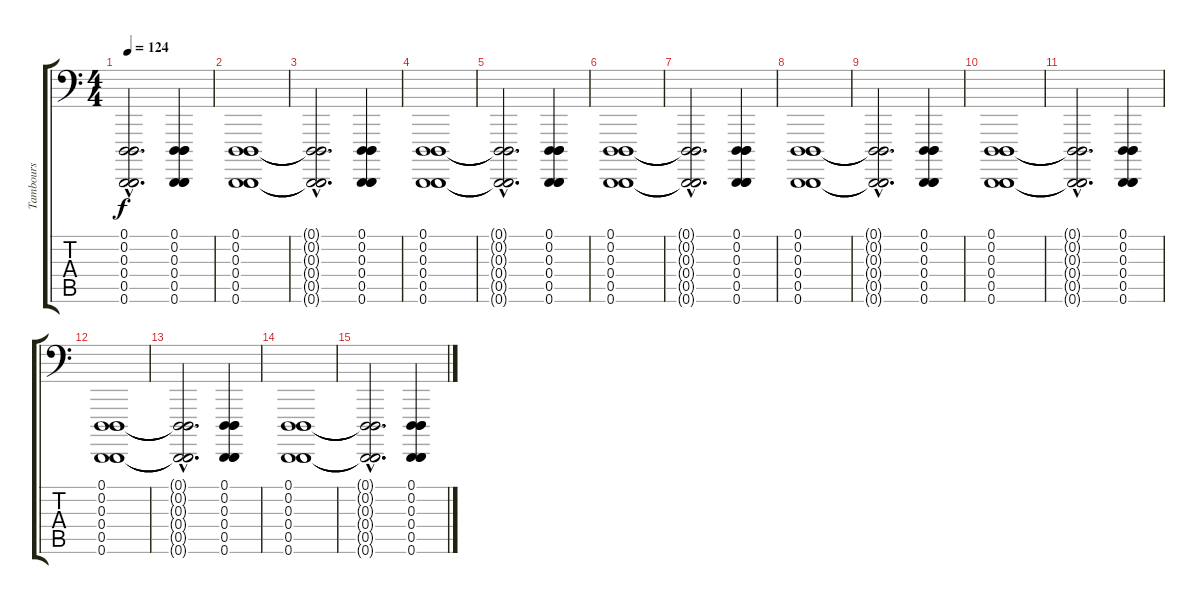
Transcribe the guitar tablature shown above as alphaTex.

\track ("Tambours" "Tambours") {instrument melodictom}
\staff {score tabs}
\tuning (D1 D1 D1 D0 D0 D0) {hide}
\ts (4 4)
\tempo 124
\clef f4
\ks c
(0.1{hac t} 0.2{hac t} 0.3{hac t} 0.4{hac t} 0.5{hac t} 0.6{hac t}).2{d dy f} (0.1 0.2 0.3 0.4 0.5 0.6).4 |
(0.1 0.2 0.3 0.4 0.5 0.6).1 |
(0.1{hac t} 0.2{hac t} 0.3{hac t} 0.4{hac t} 0.5{hac t} 0.6{hac t}).2{d} (0.1 0.2 0.3 0.4 0.5 0.6).4 |
(0.1 0.2 0.3 0.4 0.5 0.6).1 |
(0.1{hac t} 0.2{hac t} 0.3{hac t} 0.4{hac t} 0.5{hac t} 0.6{hac t}).2{d} (0.1 0.2 0.3 0.4 0.5 0.6).4 |
(0.1 0.2 0.3 0.4 0.5 0.6).1 |
(0.1{hac t} 0.2{hac t} 0.3{hac t} 0.4{hac t} 0.5{hac t} 0.6{hac t}).2{d} (0.1 0.2 0.3 0.4 0.5 0.6).4 |
(0.1 0.2 0.3 0.4 0.5 0.6).1 |
(0.1{hac t} 0.2{hac t} 0.3{hac t} 0.4{hac t} 0.5{hac t} 0.6{hac t}).2{d} (0.1 0.2 0.3 0.4 0.5 0.6).4 |
(0.1 0.2 0.3 0.4 0.5 0.6).1 |
(0.1{hac t} 0.2{hac t} 0.3{hac t} 0.4{hac t} 0.5{hac t} 0.6{hac t}).2{d} (0.1 0.2 0.3 0.4 0.5 0.6).4 |
(0.1 0.2 0.3 0.4 0.5 0.6).1 |
(0.1{hac t} 0.2{hac t} 0.3{hac t} 0.4{hac t} 0.5{hac t} 0.6{hac t}).2{d} (0.1 0.2 0.3 0.4 0.5 0.6).4 |
(0.1 0.2 0.3 0.4 0.5 0.6).1 |
(0.1{hac t} 0.2{hac t} 0.3{hac t} 0.4{hac t} 0.5{hac t} 0.6{hac t}).2{d} (0.1 0.2 0.3 0.4 0.5 0.6).4
